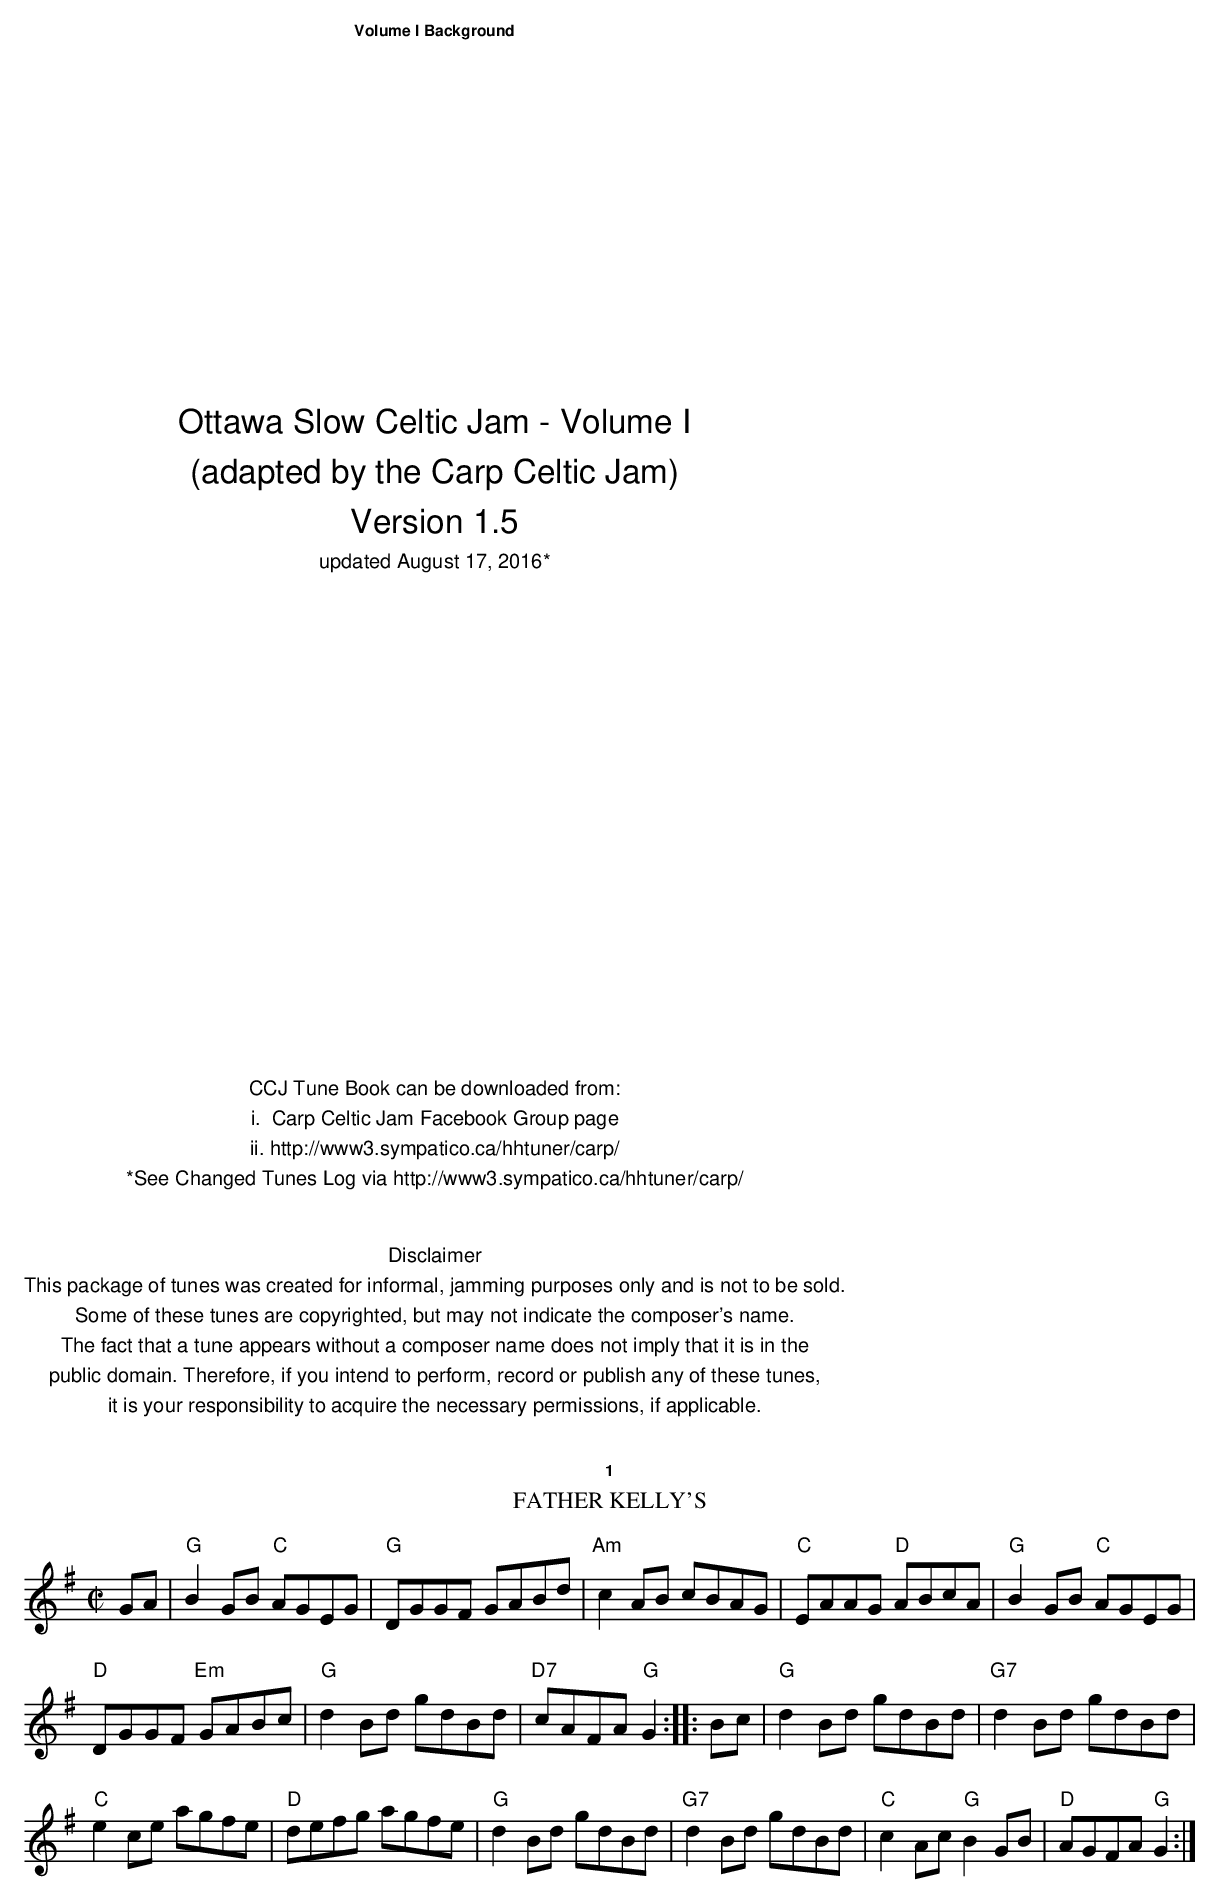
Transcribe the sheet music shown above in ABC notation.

X:1
T:Father Kelly's
M:C|
K:G
GA|"G"B2GB "C" AGEG|"G"DGGF GABd|"Am"c2AB cBAG|"C"EAAG "D"ABcA|"G"B2GB "C"AGEG|
"D"DGGF "Em"GABc|"G"d2Bd gdBd| "D7"cAFA "G" G2:: Bc|"G"d2Bd gdBd|"G7"d2Bd gdBd|
"C"e2ce agfe|"D"defg agfe| "G"d2Bd gdBd|"G7"d2Bd gdBd|"C"c2Ac "G" B2GB|"D"AGFA "G" G2:|
